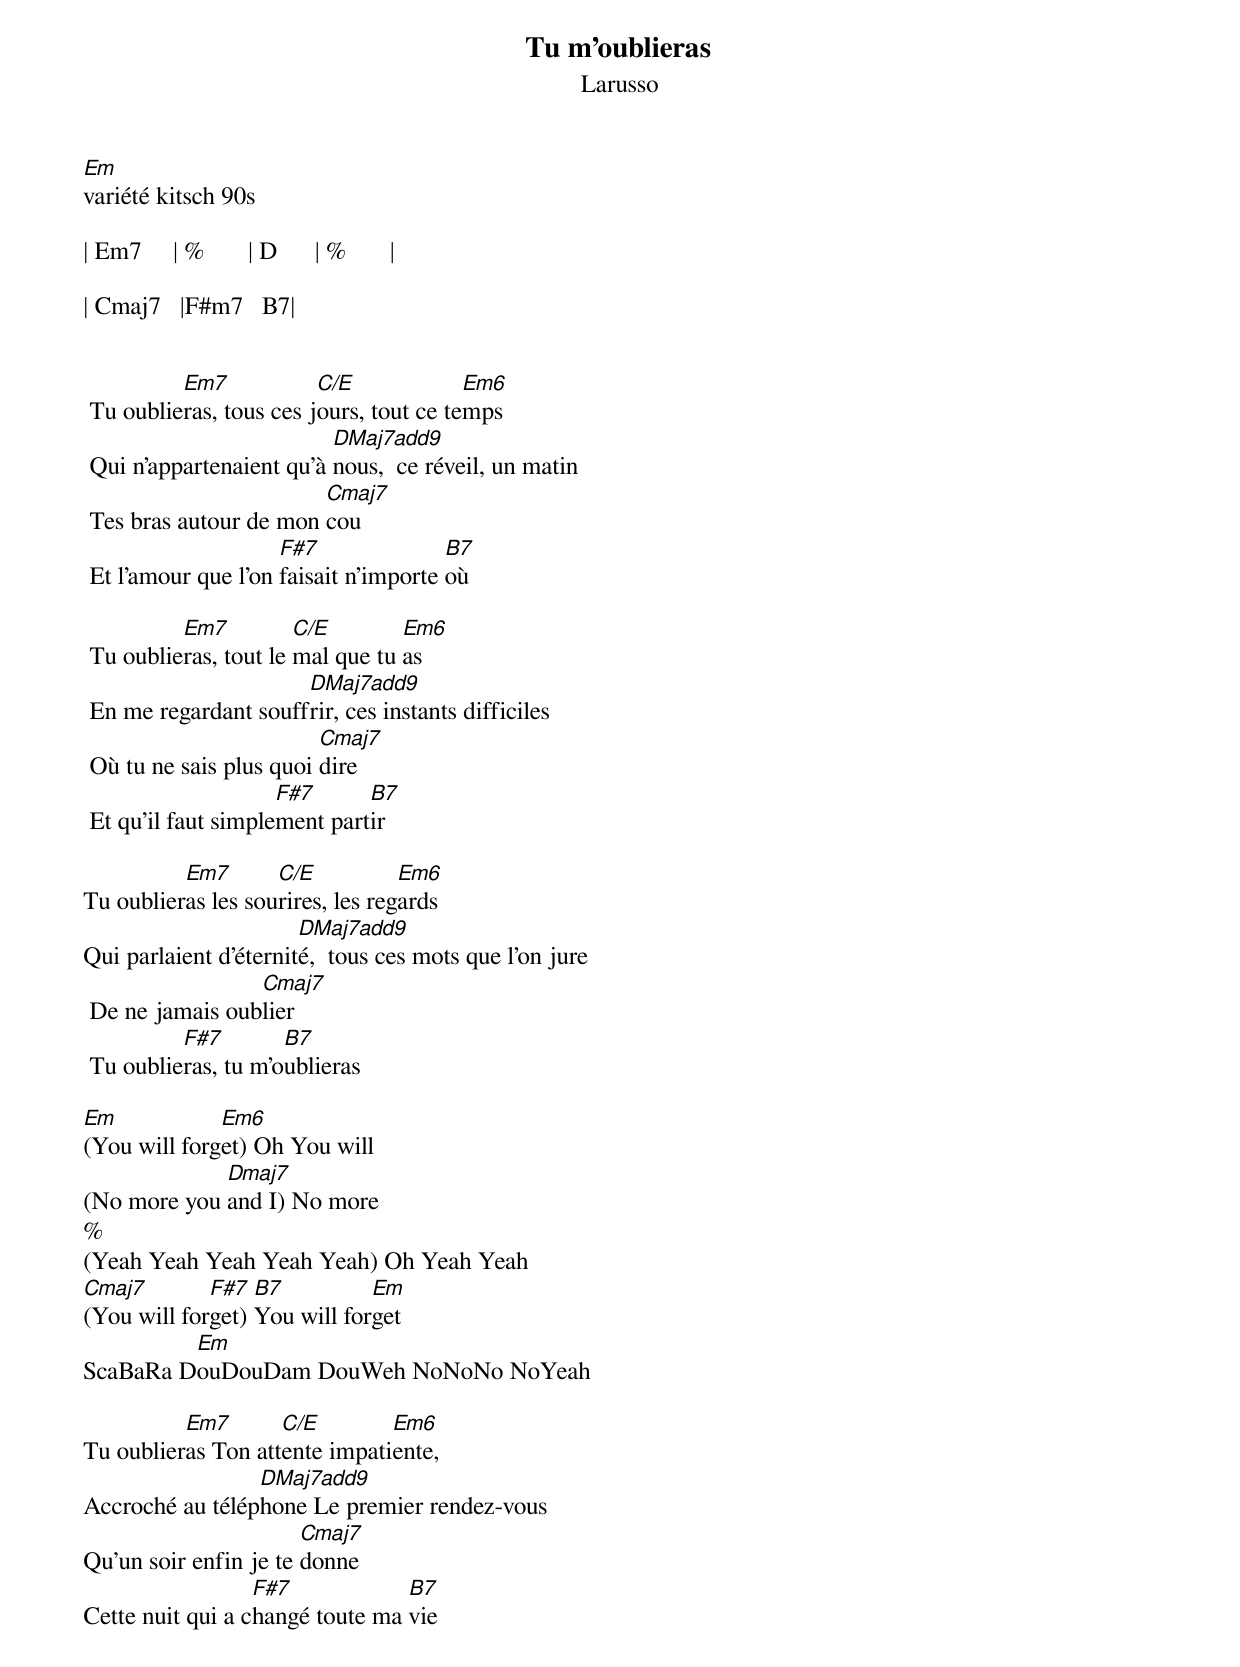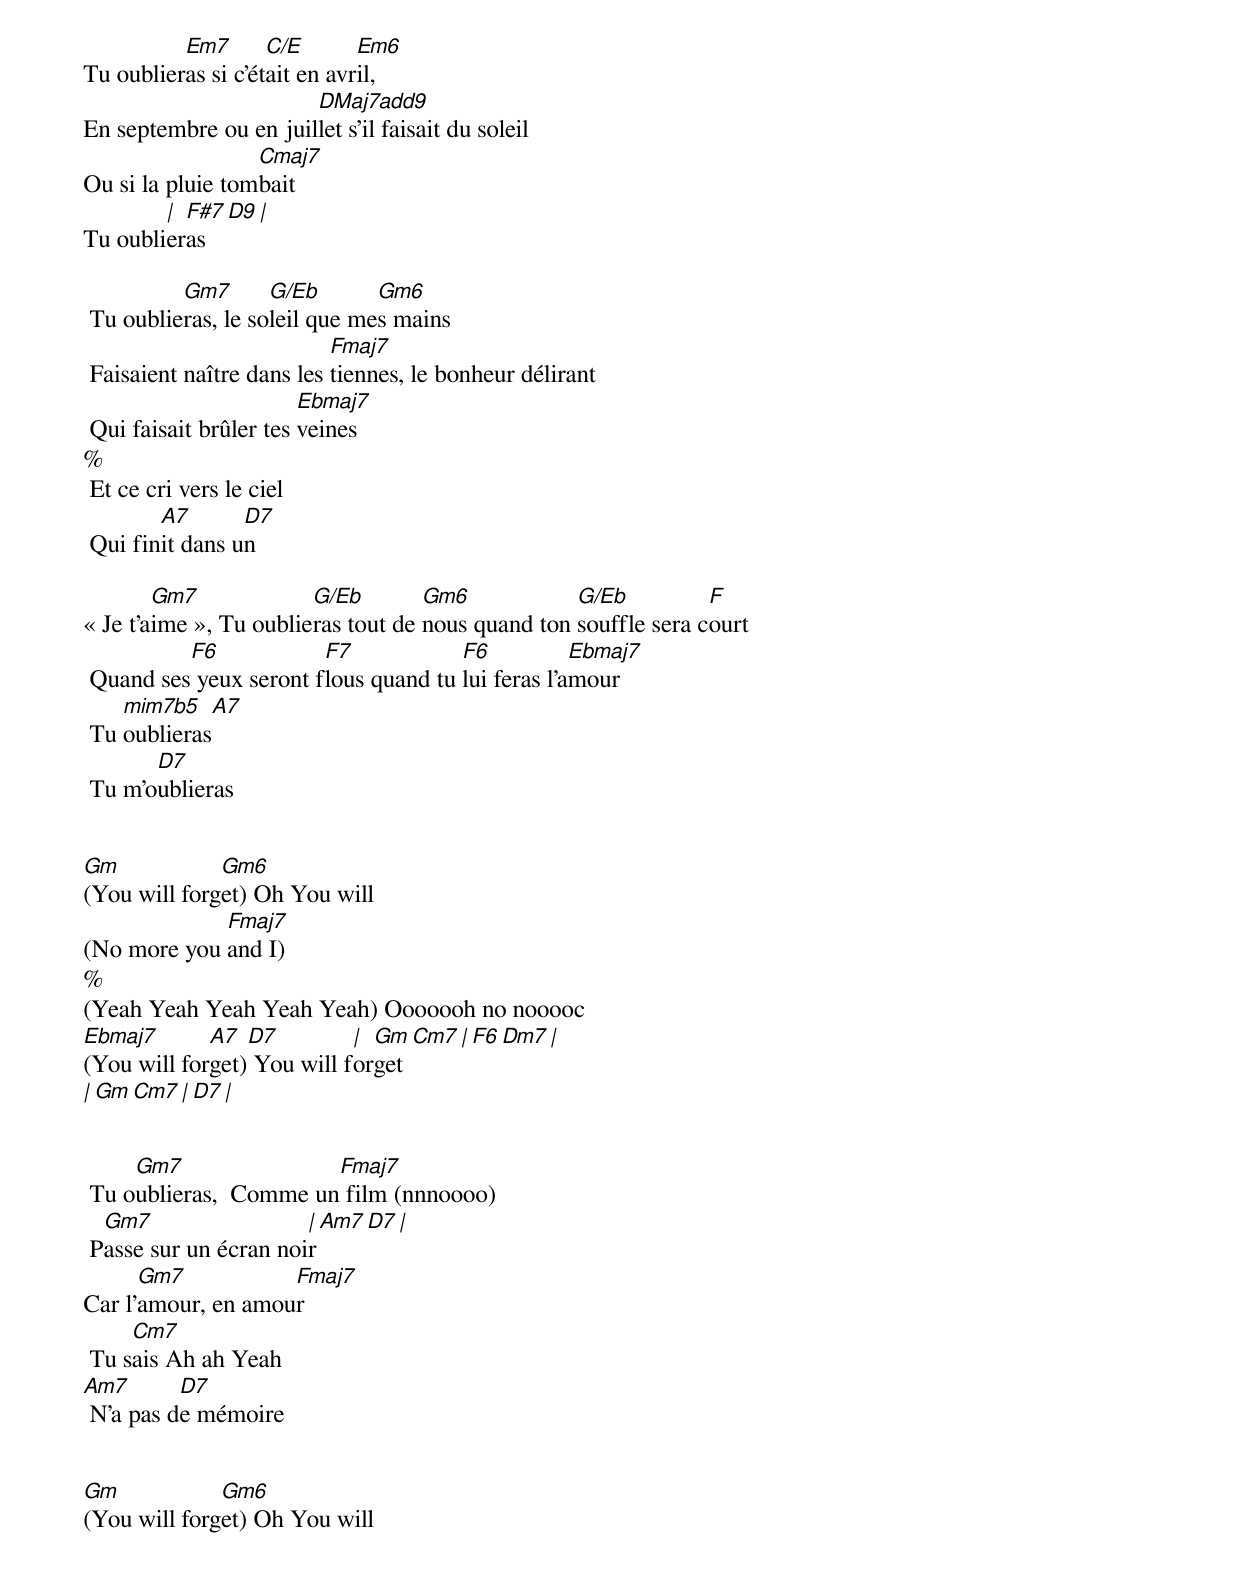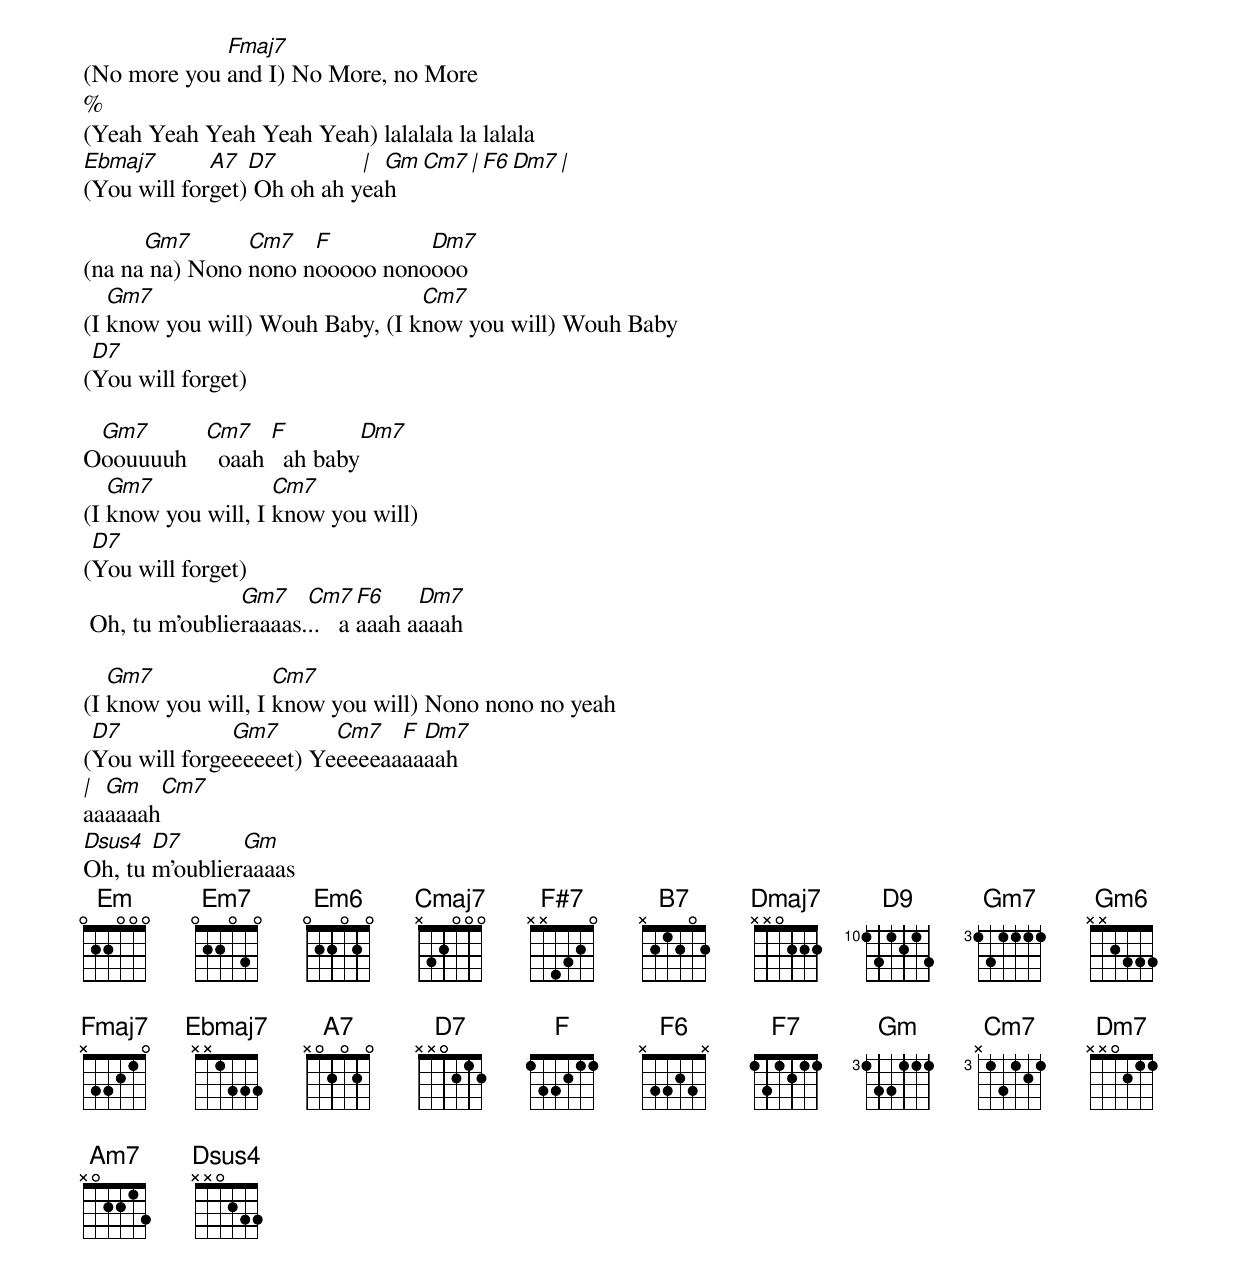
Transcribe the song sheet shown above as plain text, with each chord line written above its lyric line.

Tu m'oublieras
Larusso
Em
variété kitsch 90s

| Em7     | %       | D      | %       |

| Cmaj7   |F#m7   B7|


          Em7            C/E             Em6
 Tu oublieras, tous ces jours, tout ce temps
                          DMaj7add9
 Qui n'appartenaient qu'à nous,  ce réveil, un matin
                        Cmaj7
 Tes bras autour de mon cou
                     F#7               B7
 Et l'amour que l'on faisait n'importe où

          Em7          C/E        Em6
 Tu oublieras, tout le mal que tu as
                      DMaj7add9
 En me regardant souffrir, ces instants difficiles
                         Cmaj7
 Où tu ne sais plus quoi dire
                     F#7      B7
 Et qu'il faut simplement partir

          Em7       C/E           Em6
Tu oublieras les sourires, les regards
                       DMaj7add9
Qui parlaient d'éternité,  tous ces mots que l'on jure
                 Cmaj7
 De ne jamais oublier
          F#7        B7
 Tu oublieras, tu m'oublieras

Em            Em6
(You will forget) Oh You will
             Dmaj7
(No more you and I) No more
%
(Yeah Yeah Yeah Yeah Yeah) Oh Yeah Yeah
Cmaj7        F#7  B7          Em
(You will forget) You will forget
         Em
ScaBaRa DouDouDam DouWeh NoNoNo NoYeah

          Em7       C/E        Em6
Tu oublieras Ton attente impatiente,
                 DMaj7add9
Accroché au téléphone Le premier rendez-vous
                       Cmaj7
Qu'un soir enfin je te donne
                  F#7            B7
Cette nuit qui a changé toute ma vie

          Em7       C/E       Em6
Tu oublieras si c'était en avril,
                       DMaj7add9
En septembre ou en juillet s'il faisait du soleil
                  Cmaj7
Ou si la pluie tombait
        | F#7  D9 |
Tu oublieras

          Gm7       G/Eb       Gm6
 Tu oublieras, le soleil que mes mains
                           Fmaj7
 Faisaient naître dans les tiennes, le bonheur délirant
                        Ebmaj7
 Qui faisait brûler tes veines
%
 Et ce cri vers le ciel
        A7       D7
 Qui finit dans un

        Gm7             G/Eb        Gm6            G/Eb          F
« Je t'aime », Tu oublieras tout de nous quand ton souffle sera court
          F6            F7            F6           Ebmaj7
 Quand ses yeux seront flous quand tu lui feras l'amour
    mim7b5    A7
 Tu oublieras
       D7
 Tu m'oublieras


Gm            Gm6
(You will forget) Oh You will
             Fmaj7
(No more you and I)
%
(Yeah Yeah Yeah Yeah Yeah) Ooooooh no nooooc
Ebmaj7       A7  D7         | Gm   Cm7 | F6   Dm7 |
(You will forget) You will forget
| Gm   Cm7 | D7     |


     Gm7                Fmaj7
 Tu oublieras,  Comme un film (nnnoooo)
  Gm7                  | Am7  D7 |
 Passe sur un écran noir
      Gm7           Fmaj7
Car l'amour, en amour
     Cm7
 Tu sais Ah ah Yeah
Am7       D7
 N'a pas de mémoire


Gm            Gm6
(You will forget) Oh You will
             Fmaj7
(No more you and I) No More, no More
%
(Yeah Yeah Yeah Yeah Yeah) lalalala la lalala
Ebmaj7       A7  D7         | Gm   Cm7 | F6   Dm7 |
(You will forget) Oh oh ah yeah

      Gm7       Cm7   F         Dm7
(na na na) Nono nono nooooo nonoooo
   Gm7                           Cm7
(I know you will) Wouh Baby, (I know you will) Wouh Baby
 D7
(You will forget)

 Gm7       Cm7    F         Dm7
Ooouuuuh     oaah   ah baby
   Gm7              Cm7
(I know you will, I know you will)
 D7
(You will forget)
                Gm7    Cm7   F6    Dm7
 Oh, tu m'oublieraaaas...   aaaah aaaah

   Gm7              Cm7
(I know you will, I know you will) Nono nono no yeah
 D7            Gm7       Cm7   F Dm7
(You will forgeeeeeet) Yeeeeeaaaaaah
| Gm   Cm7
aaaaaah
Dsus4  D7       Gm
Oh, tu m'oublieraaaas
